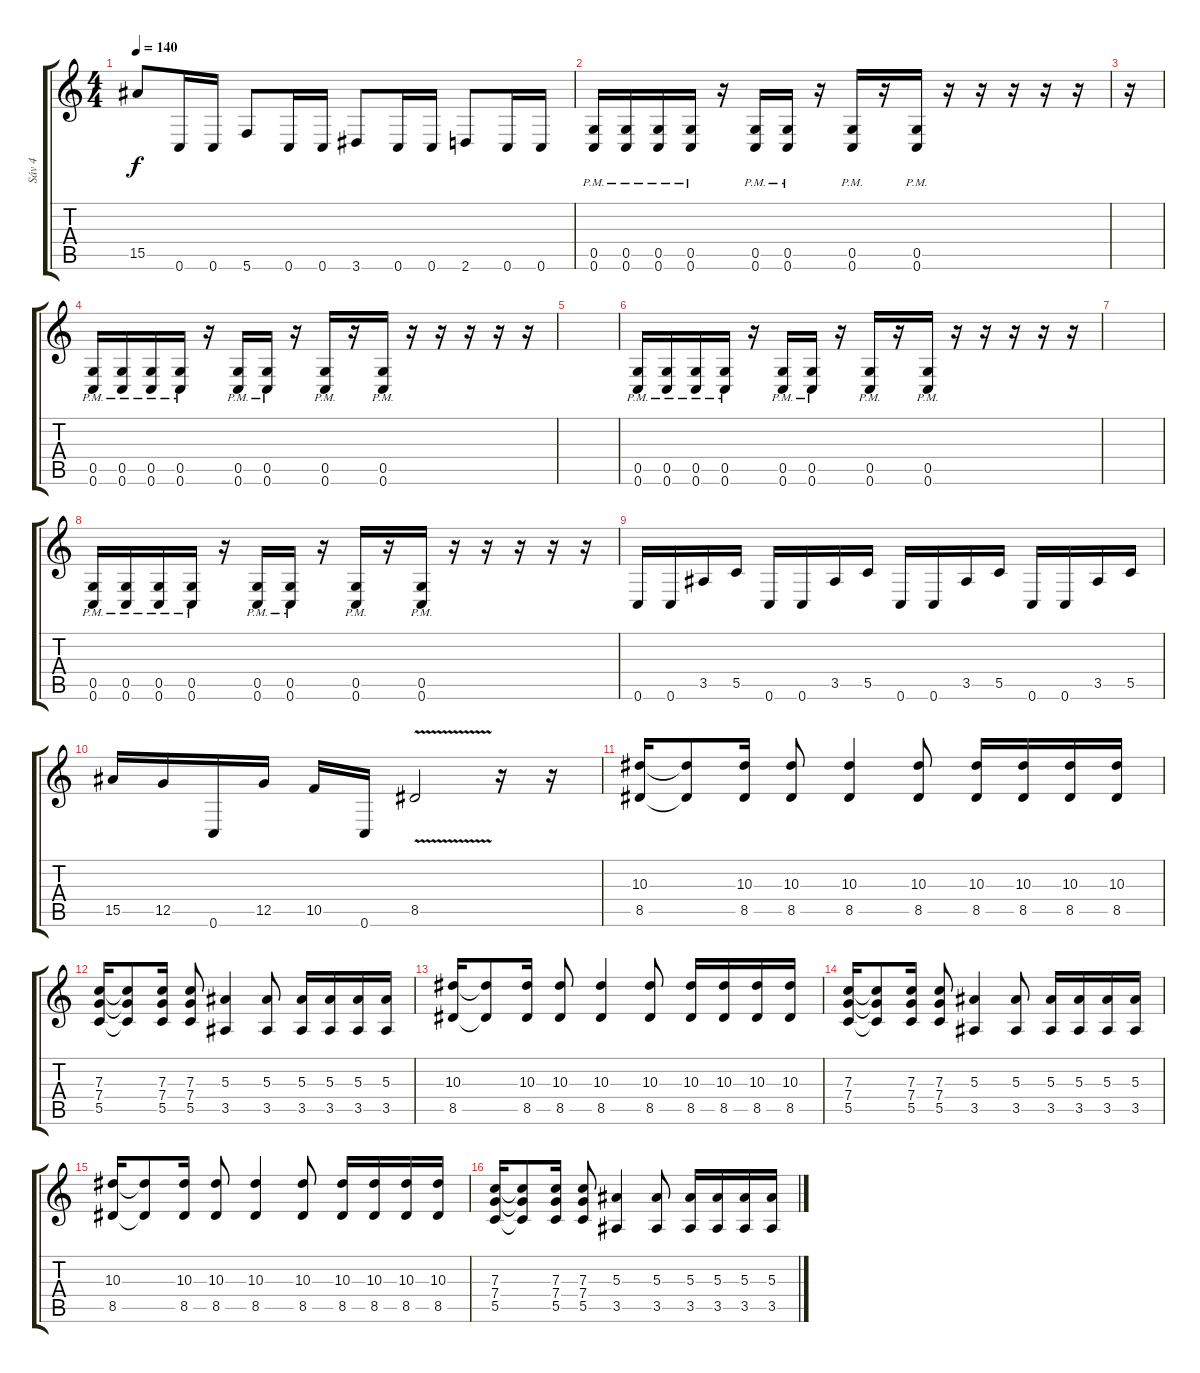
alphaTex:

\track ("Sáv 4" "Sáv 4") {instrument distortionguitar}
\staff {score tabs}
\tuning (D4 A3 F3 C3 G2 C2) {hide}
\ts (4 4)
\tempo 140
\clef g2
\ks c
15.5.8{dy f} 0.6.16 0.6.16 5.6.8 0.6.16 0.6.16 3.6.8 0.6.16 0.6.16 2.6.8 0.6.16 0.6.16 |
(0.5{pm} 0.6{pm}).16 (0.5{pm} 0.6{pm}).16 (0.5{pm} 0.6{pm}).16 (0.5{pm} 0.6{pm}).16 r.16 (0.5{pm} 0.6{pm}).16 (0.5{pm} 0.6{pm}).16 r.16 (0.5{pm} 0.6{pm}).16 r.16 (0.5{pm} 0.6{pm}).16 r.16 r.16 r.16 r.16 r.16 |
r.16 |
(0.5{pm} 0.6{pm}).16 (0.5{pm} 0.6{pm}).16 (0.5{pm} 0.6{pm}).16 (0.5{pm} 0.6{pm}).16 r.16 (0.5{pm} 0.6{pm}).16 (0.5{pm} 0.6{pm}).16 r.16 (0.5{pm} 0.6{pm}).16 r.16 (0.5{pm} 0.6{pm}).16 r.16 r.16 r.16 r.16 r.16 |
|
(0.5{pm} 0.6{pm}).16 (0.5{pm} 0.6{pm}).16 (0.5{pm} 0.6{pm}).16 (0.5{pm} 0.6{pm}).16 r.16 (0.5{pm} 0.6{pm}).16 (0.5{pm} 0.6{pm}).16 r.16 (0.5{pm} 0.6{pm}).16 r.16 (0.5{pm} 0.6{pm}).16 r.16 r.16 r.16 r.16 r.16 |
|
(0.5{pm} 0.6{pm}).16 (0.5{pm} 0.6{pm}).16 (0.5{pm} 0.6{pm}).16 (0.5{pm} 0.6{pm}).16 r.16 (0.5{pm} 0.6{pm}).16 (0.5{pm} 0.6{pm}).16 r.16 (0.5{pm} 0.6{pm}).16 r.16 (0.5{pm} 0.6{pm}).16 r.16 r.16 r.16 r.16 r.16 |
0.6.16 0.6.16 3.5.16 5.5.16 0.6.16 0.6.16 3.5.16 5.5.16 0.6.16 0.6.16 3.5.16 5.5.16 0.6.16 0.6.16 3.5.16 5.5.16 |
15.5.16 12.5.16 0.6.16 12.5.16 10.5.16 0.6.16 8.5{v}.2 r.16 r.16 |
(10.3 8.5).16 (10.3{t} 8.5{t}).8 (10.3 8.5).16 (10.3 8.5).8 (10.3 8.5).4 (10.3 8.5).8 (10.3 8.5).16 (10.3 8.5).16 (10.3 8.5).16 (10.3 8.5).16 |
(7.3 7.4 5.5).16 (7.3{t} 7.4{t} 5.5{t}).8 (7.3 7.4 5.5).16 (7.3 7.4 5.5).8 (5.3 3.5).4 (5.3 3.5).8 (5.3 3.5).16 (5.3 3.5).16 (5.3 3.5).16 (5.3 3.5).16 |
(10.3 8.5).16 (10.3{t} 8.5{t}).8 (10.3 8.5).16 (10.3 8.5).8 (10.3 8.5).4 (10.3 8.5).8 (10.3 8.5).16 (10.3 8.5).16 (10.3 8.5).16 (10.3 8.5).16 |
(7.3 7.4 5.5).16 (7.3{t} 7.4{t} 5.5{t}).8 (7.3 7.4 5.5).16 (7.3 7.4 5.5).8 (5.3 3.5).4 (5.3 3.5).8 (5.3 3.5).16 (5.3 3.5).16 (5.3 3.5).16 (5.3 3.5).16 |
(10.3 8.5).16 (10.3{t} 8.5{t}).8 (10.3 8.5).16 (10.3 8.5).8 (10.3 8.5).4 (10.3 8.5).8 (10.3 8.5).16 (10.3 8.5).16 (10.3 8.5).16 (10.3 8.5).16 |
(7.3 7.4 5.5).16 (7.3{t} 7.4{t} 5.5{t}).8 (7.3 7.4 5.5).16 (7.3 7.4 5.5).8 (5.3 3.5).4 (5.3 3.5).8 (5.3 3.5).16 (5.3 3.5).16 (5.3 3.5).16 (5.3 3.5).16
